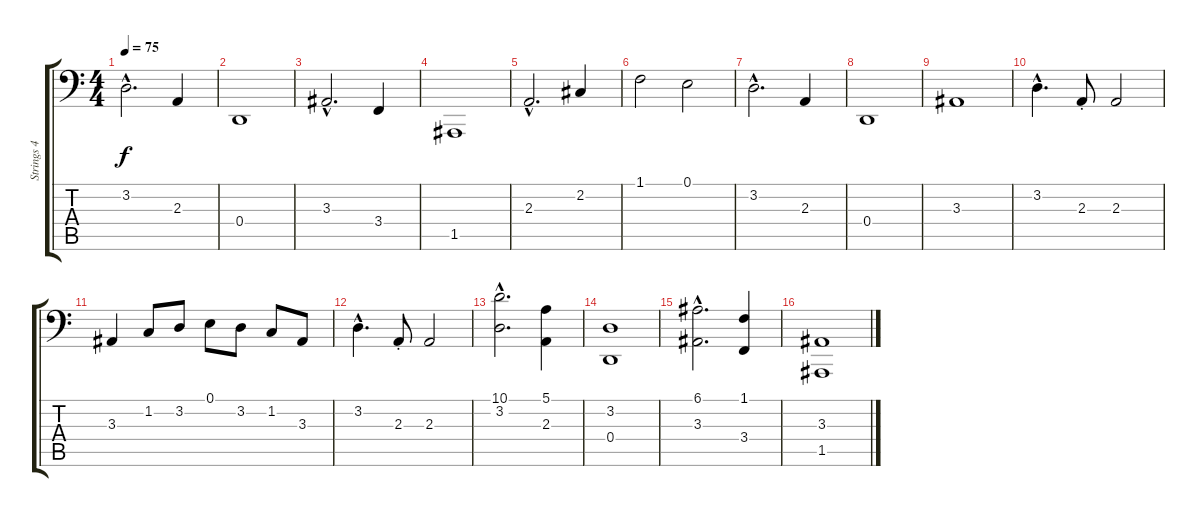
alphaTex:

\track ("Strings 4" "Strings 4") {instrument stringensemble1}
\staff {score tabs}
\tuning (E3 B2 G2 D2 A1 E1) {hide}
\ts (4 4)
\tempo 75
\clef f4
\ks c
3.2{hac}.2{d dy f instrument stringensemble1} 2.3.4 |
0.4.1 |
3.3{hac}.2{d} 3.4.4 |
1.5.1 |
2.3{hac}.2{d} 2.2.4 |
1.1.2 0.1.2 |
3.2{hac}.2{d} 2.3.4 |
0.4.1 |
3.3.1 |
3.2{hac}.4{d} 2.3{st}.8 2.3.2 |
3.3.4 1.2.8 3.2.8 0.1.8 3.2.8 1.2.8 3.3.8 |
3.2{hac}.4{d} 2.3{st}.8 2.3.2 |
(10.1{hac} 3.2{hac}).2{d} (5.1 2.3).4 |
(3.2 0.4).1 |
(6.1{hac} 3.3{hac}).2{d} (1.1 3.4).4 |
(3.3 1.5).1
